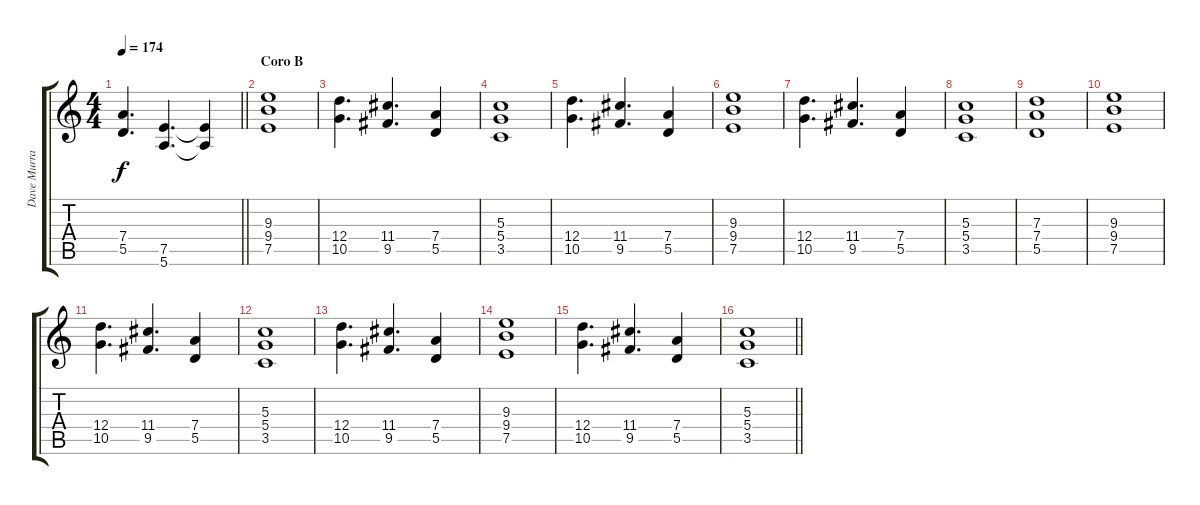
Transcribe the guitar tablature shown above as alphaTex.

\track ("Dave Murray" "Dave Murra") {instrument distortionguitar}
\staff {score tabs}
\tuning (E4 B3 G3 D3 A2 E2) {hide}
\ts (4 4)
\tempo 174
\clef g2
\barLineRight lightlight
\ks c
(7.4{t} 5.5{t}).4{d dy f} (7.5 5.6).4{d} (7.5{t} 5.6{t}).4 |
\section ("" "Coro B")
(9.3 9.4 7.5).1 |
(12.4 10.5).4{d} (11.4 9.5).4{d} (7.4 5.5).4 |
(5.3 5.4 3.5).1 |
(12.4 10.5).4{d} (11.4 9.5).4{d} (7.4 5.5).4 |
(9.3 9.4 7.5).1 |
(12.4 10.5).4{d} (11.4 9.5).4{d} (7.4 5.5).4 |
(5.3 5.4 3.5).1 |
(7.3 7.4 5.5).1 |
(9.3 9.4 7.5).1 |
(12.4 10.5).4{d} (11.4 9.5).4{d} (7.4 5.5).4 |
(5.3 5.4 3.5).1 |
(12.4 10.5).4{d} (11.4 9.5).4{d} (7.4 5.5).4 |
(9.3 9.4 7.5).1 |
(12.4 10.5).4{d} (11.4 9.5).4{d} (7.4 5.5).4 |
\barLineRight lightlight
(5.3 5.4 3.5).1
